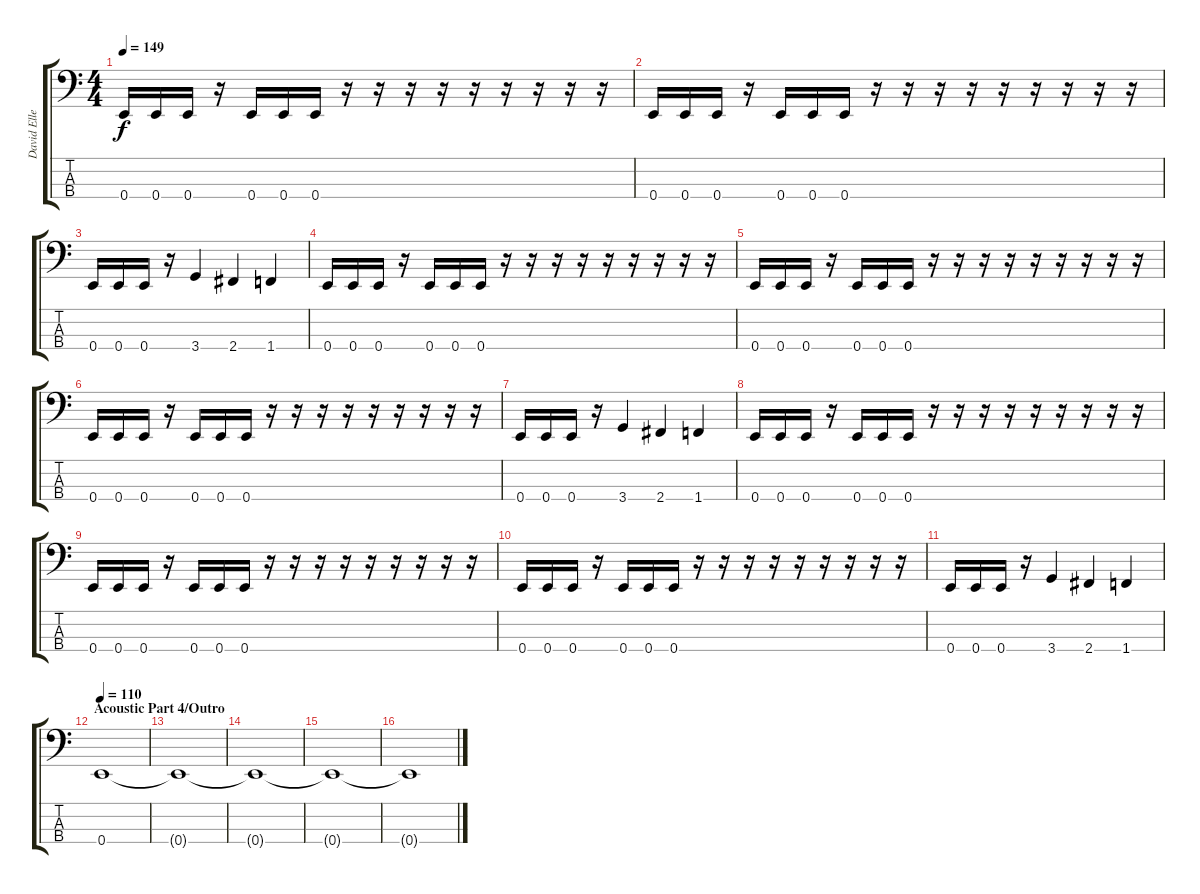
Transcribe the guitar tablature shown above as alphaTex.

\track ("David Ellefson" "David Elle") {instrument electricbassfinger}
\staff {score tabs}
\tuning (G2 D2 A1 E1) {hide}
\ts (4 4)
\tempo 149
\clef f4
\ks c
0.4.16{dy f} 0.4.16 0.4.16 r.16 0.4.16 0.4.16 0.4.16 r.16 r.16 r.16 r.16 r.16 r.16 r.16 r.16 r.16 |
0.4.16 0.4.16 0.4.16 r.16 0.4.16 0.4.16 0.4.16 r.16 r.16 r.16 r.16 r.16 r.16 r.16 r.16 r.16 |
0.4.16 0.4.16 0.4.16 r.16 3.4.4 2.4.4 1.4.4 |
0.4.16 0.4.16 0.4.16 r.16 0.4.16 0.4.16 0.4.16 r.16 r.16 r.16 r.16 r.16 r.16 r.16 r.16 r.16 |
0.4.16 0.4.16 0.4.16 r.16 0.4.16 0.4.16 0.4.16 r.16 r.16 r.16 r.16 r.16 r.16 r.16 r.16 r.16 |
0.4.16 0.4.16 0.4.16 r.16 0.4.16 0.4.16 0.4.16 r.16 r.16 r.16 r.16 r.16 r.16 r.16 r.16 r.16 |
0.4.16 0.4.16 0.4.16 r.16 3.4.4 2.4.4 1.4.4 |
0.4.16 0.4.16 0.4.16 r.16 0.4.16 0.4.16 0.4.16 r.16 r.16 r.16 r.16 r.16 r.16 r.16 r.16 r.16 |
0.4.16 0.4.16 0.4.16 r.16 0.4.16 0.4.16 0.4.16 r.16 r.16 r.16 r.16 r.16 r.16 r.16 r.16 r.16 |
0.4.16 0.4.16 0.4.16 r.16 0.4.16 0.4.16 0.4.16 r.16 r.16 r.16 r.16 r.16 r.16 r.16 r.16 r.16 |
0.4.16 0.4.16 0.4.16 r.16 3.4.4 2.4.4 1.4.4 |
\section ("" "Acoustic Part 4/Outro")
\tempo 110
0.4.1 |
0.4{t}.1 |
0.4{t}.1 |
0.4{t}.1 |
0.4{t}.1
